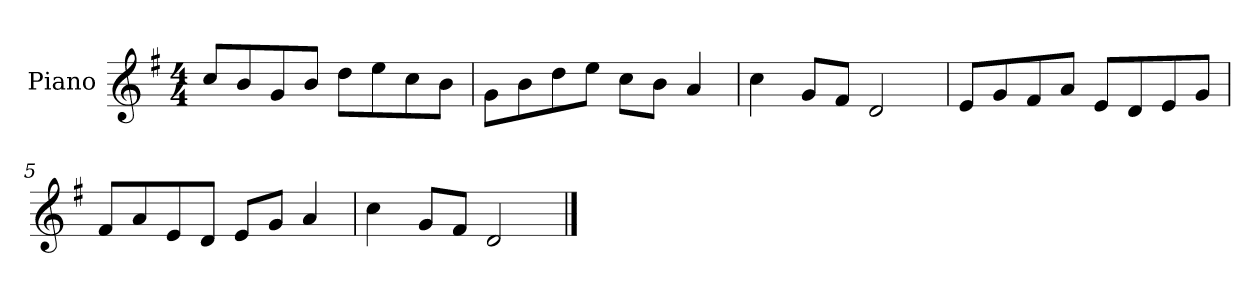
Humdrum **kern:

**kern
*part1
*staff1
*I"Piano
*I'P-no
*clefG2
*k[f#]
*M4/4
*MM90
=1
8cc/L
8b/
8g/
8b/J
8dd\L
8ee\
8cc\
8b\J
=2
8g\L
8b\
8dd\
8ee\J
8cc\L
8b\J
4a/
=3
4cc\
8g/L
8f#/J
2d/
=4
8e/L
8g/
8f#/
8a/J
8e/L
8d/
8e/
8g/J
=5
8f#/L
8a/
8e/
8d/J
8e/L
8g/J
4a/
=6
4cc\
8g/L
8f#/J
2d/
==
*-
